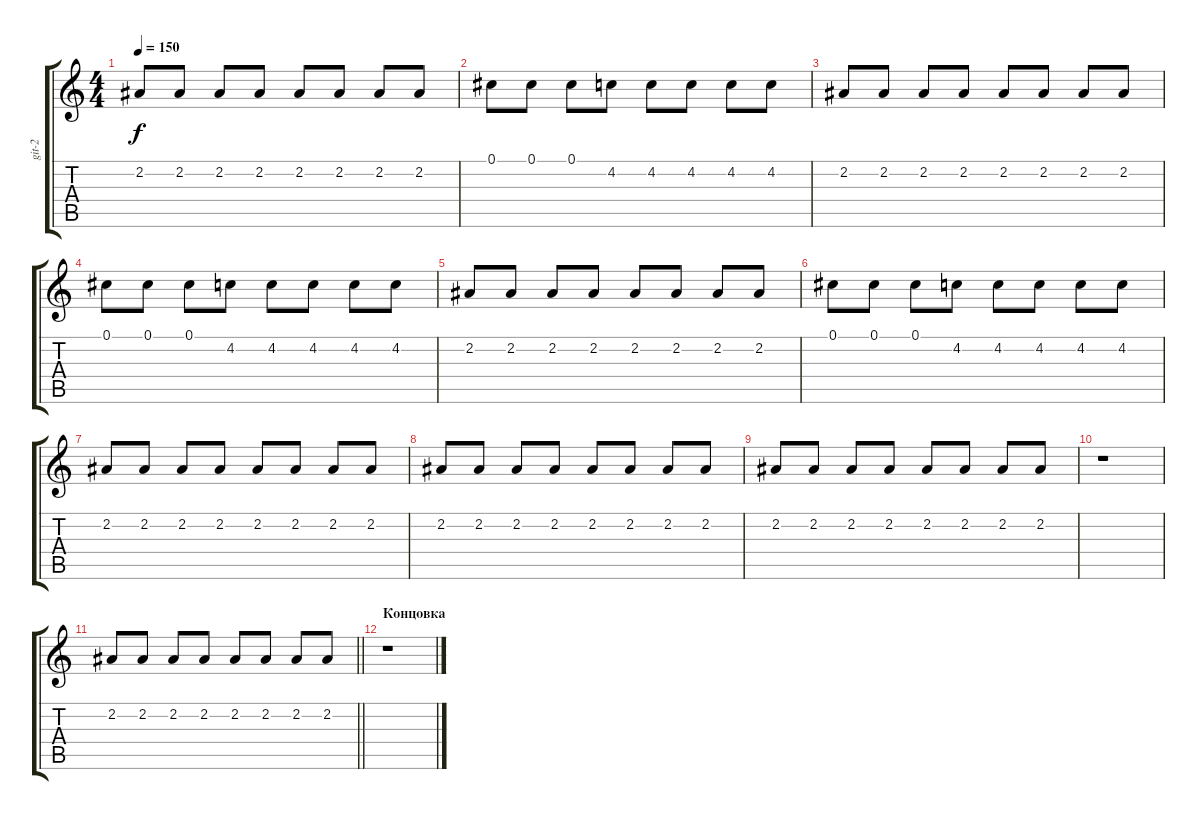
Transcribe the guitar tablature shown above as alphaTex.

\track ("git-2" "git-2") {instrument electricguitarclean}
\staff {score tabs}
\tuning (Db4 Ab3 E3 B2 Gb2 Db2) {hide}
\ts (4 4)
\tempo 150
\clef g2
\ks c
2.2.8{dy f} 2.2.8 2.2.8 2.2.8 2.2.8 2.2.8 2.2.8 2.2.8 |
0.1.8 0.1.8 0.1.8 4.2.8 4.2.8 4.2.8 4.2.8 4.2.8 |
2.2.8 2.2.8 2.2.8 2.2.8 2.2.8 2.2.8 2.2.8 2.2.8 |
0.1.8 0.1.8 0.1.8 4.2.8 4.2.8 4.2.8 4.2.8 4.2.8 |
2.2.8 2.2.8 2.2.8 2.2.8 2.2.8 2.2.8 2.2.8 2.2.8 |
0.1.8 0.1.8 0.1.8 4.2.8 4.2.8 4.2.8 4.2.8 4.2.8 |
2.2.8 2.2.8 2.2.8 2.2.8 2.2.8 2.2.8 2.2.8 2.2.8 |
2.2.8 2.2.8 2.2.8 2.2.8 2.2.8 2.2.8 2.2.8 2.2.8 |
2.2.8 2.2.8 2.2.8 2.2.8 2.2.8 2.2.8 2.2.8 2.2.8 |
r.1 |
\barLineRight lightlight
2.2.8 2.2.8 2.2.8 2.2.8 2.2.8 2.2.8 2.2.8 2.2.8 |
\section ("" "Концовка")
r.1
